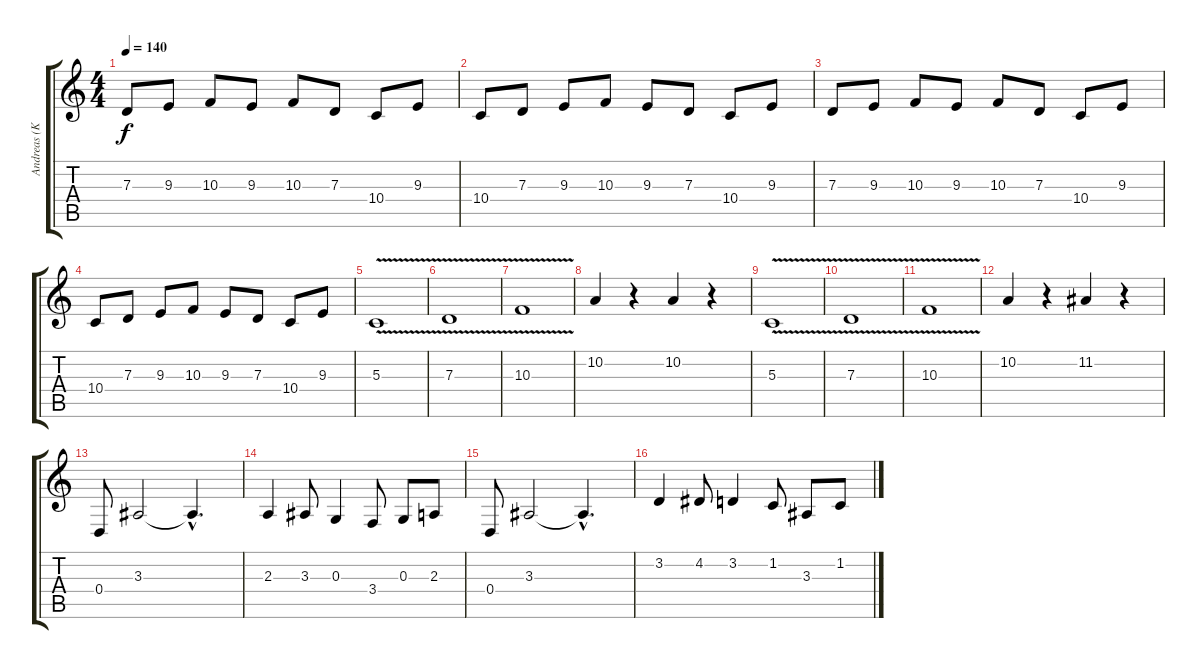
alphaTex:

\track ("Andreas (Keyboard)" "Andreas (K") {instrument tremolostrings}
\staff {score tabs}
\tuning (E4 B3 G3 D3 A2 E2) {hide}
\ts (4 4)
\tempo 140
\clef g2
\ks c
7.3.8{dy f} 9.3.8 10.3.8 9.3.8 10.3.8 7.3.8 10.4.8 9.3.8 |
10.4.8 7.3.8 9.3.8 10.3.8 9.3.8 7.3.8 10.4.8 9.3.8 |
7.3.8 9.3.8 10.3.8 9.3.8 10.3.8 7.3.8 10.4.8 9.3.8 |
10.4.8 7.3.8 9.3.8 10.3.8 9.3.8 7.3.8 10.4.8 9.3.8 |
5.3{v}.1 |
7.3{v}.1 |
10.3{v}.1 |
10.2.4 r.4 10.2.4 r.4 |
5.3{v}.1 |
7.3{v}.1 |
10.3{v}.1 |
10.2.4 r.4 11.2.4 r.4 |
0.4.8 3.3.2 3.3{hac t}.4{d} |
2.3.4 3.3.8 0.3.4 3.4.8 0.3.8 2.3.8 |
0.4.8 3.3.2 3.3{hac t}.4{d} |
3.2.4 4.2.8 3.2.4 1.2.8 3.3.8 1.2.8
